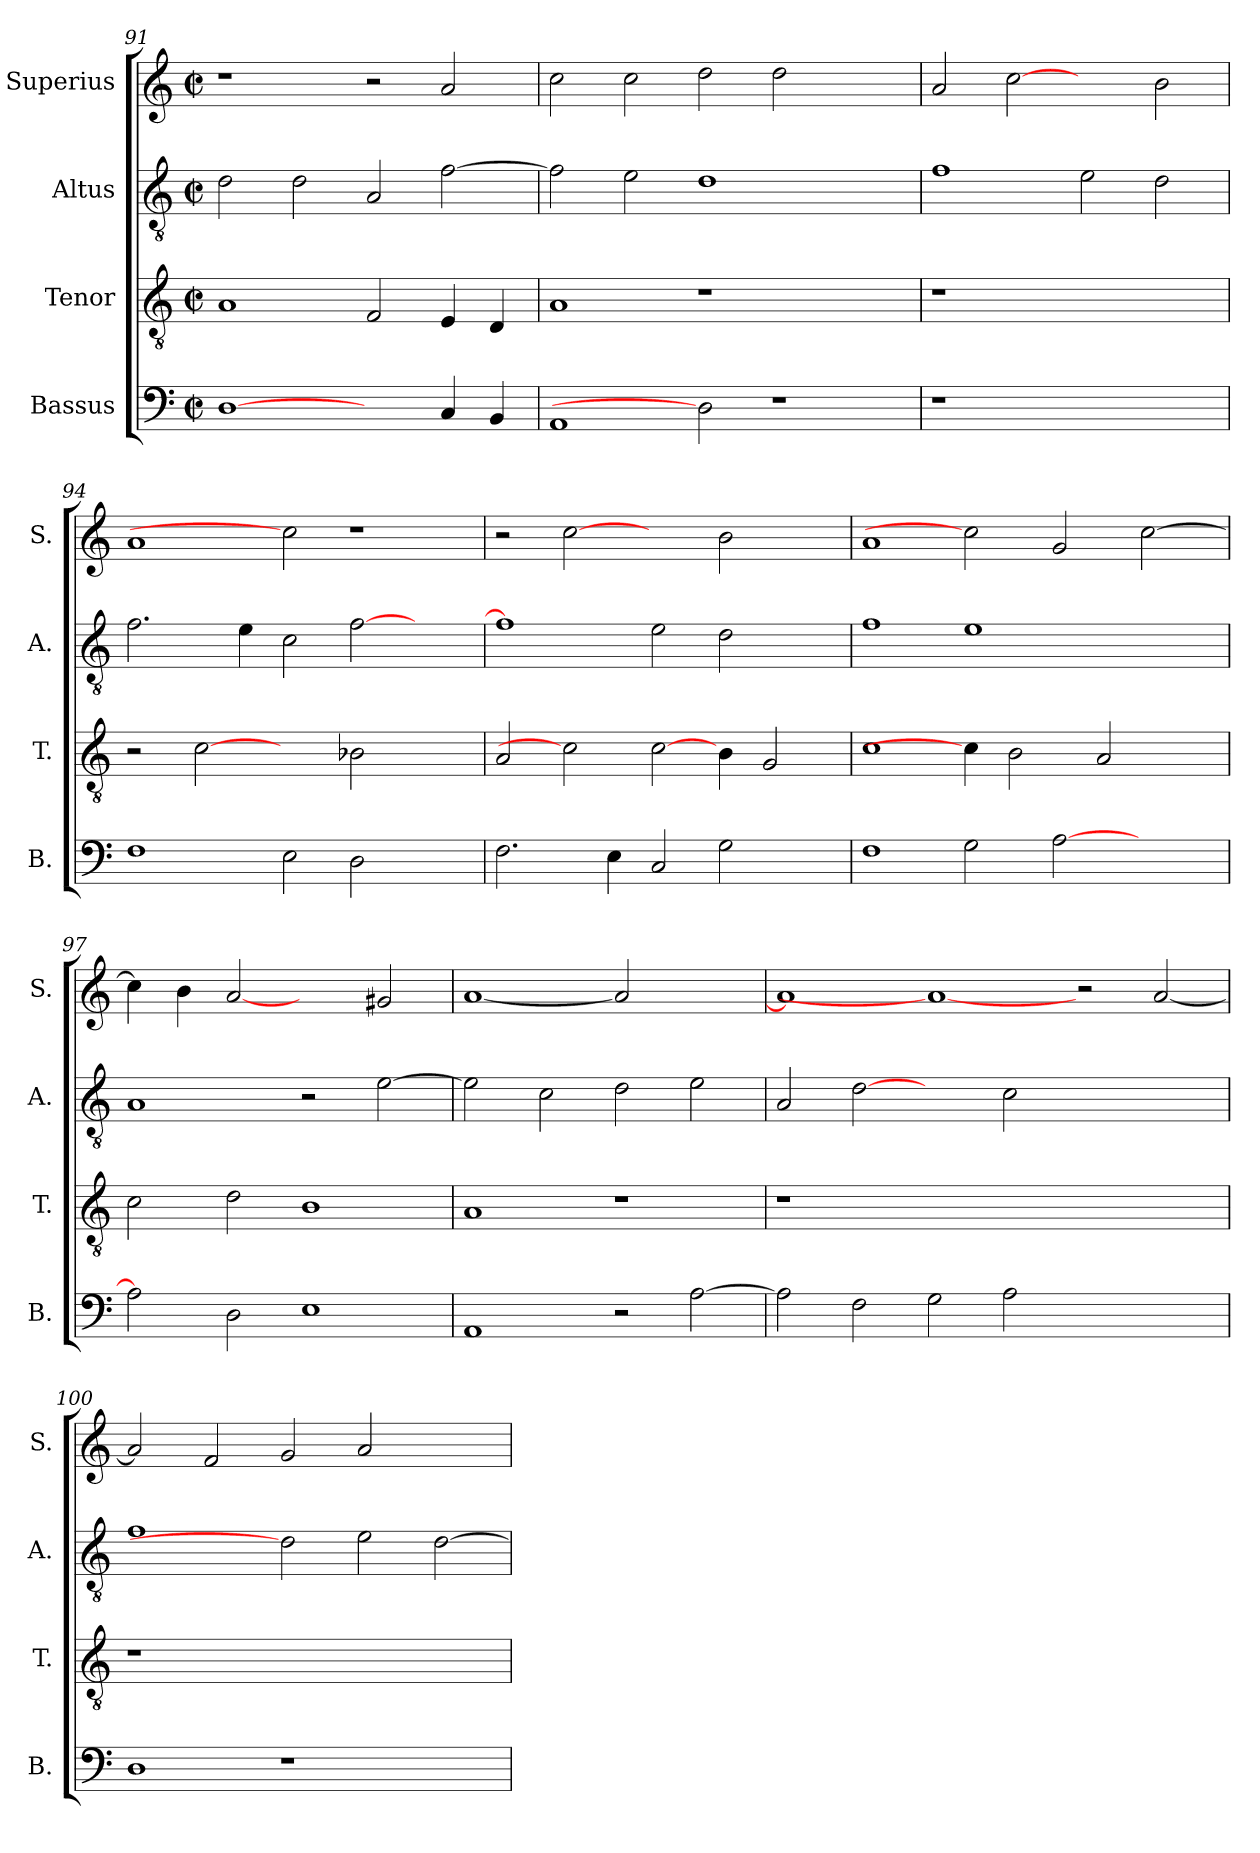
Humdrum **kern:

**kern	**kern	**kern	**kern
*part4	*part3	*part2	*part1
*staff4	*staff3	*staff2	*staff1
*I"Bassus	*I"Tenor	*I"Altus	*I"Superius
*I'B.	*I'T.	*I'A.	*I'S.
*clefF4	*clefGv2	*clefGv2	*clefG2
*	*ITrd7c12	*ITrd7c12	*
*k[]	*k[]	*k[]	*k[]
*C:	*C:	*C:	*C:
*M2/2	*M2/2	*M2/2	*M2/2
*met(c|)	*met(c|)	*met(c|)	*met(c|)
=91	=91	=91	=91
[1Di	1AAi	2Di\	1r
.	.	2Di\	.
2ryy	2FFi/	2AAi/	2r
4Ci/	4EEi/	[>2Fi\	2ai/
4BBi/	4DDi/	.	.
=92	=92	=92	=92
1AAi	1AAi	2Fi\]	2cci\
.	.	2Ei\	2cci\
2Di]	1r	1Di	2ddi\
1r	.	.	2ddi\
.	2ryy	2ryy	2ryy
=93	=93	=93	=93
!LO:N:vis=1	!LO:N:vis=1	!	!
1r	1r	1Fi	2ai/
.	.	.	[2cci
1ryy	1ryy	2Ei\	2ryy
.	.	2Di\	2bi\
=94	=94	=94	=94
1Fi	2r	2.Fi\	1ai
.	[2Ci	.	.
.	.	4Ei\	.
2Ei\	2ryy	2Ci\	2cci]
2Di\	2BB-Xi\	[>2Fi\	1r
2ryy	2ryy	2ryy	.
!!LO:LB:g=z
=95	=95	=95	=95
2.Fi\	2AAi/	1Fi]	2r
.	2Ci]	.	[2cci
4Ei\	.	.	.
2Ci/	[2Ci\	2Ei\	2ryy
2Gi\	4BBi\	2Di\	2bi\
.	2GGi/	.	.
4ryy	.	4ryy	4ryy
=96	=96	=96	=96
1Fi	1Ci	1Fi	1ai
2Gi\	4Ci\]	1Ei	2cci]
.	2BBi\	.	.
[>2Ai\	.	.	2gi/
.	2AAi/	.	.
2ryy	.	2ryy	[>2cci\
.	4ryy	.	.
=97	=97	=97	=97
2Ai\]	2Ci\	1AAi	4cci\]
.	.	.	4bi\
2Di\	2Di\	.	[2ai
1Ei	1BBi	2r	2ryy
.	.	[>2Ei\	2g#Xi/
=98	=98	=98	=98
1AAi	1AAi	2Ei\]	[<1ai
.	.	2Ci\	.
2r	1r	2Di\	2ai]
[>2Ai\	.	2Ei\	2ryy
=99	=99	=99	=99
!	!LO:N:vis=1	!	!
2Ai\]	1r	2AAi/	1ai]
2Fi\	.	[2Di	.
2Gi\	0ryy	2ryy	1ai_
2Ai\	.	2Ci\	.
1ryy	.	1ryy	2r
.	.	.	[<2ai/
!!LO:LB:g=z
=100	=100	=100	=100
!	!LO:N:vis=1	!	!
1Di	1r	1Fi	2ai/]
.	.	.	2fi/
1r	1.ryy	2Di]	2gi/
.	.	2Ei\	2ai/
2ryy	.	[>2Di\	2ryy
=	=	=	=
*-	*-	*-	*-
